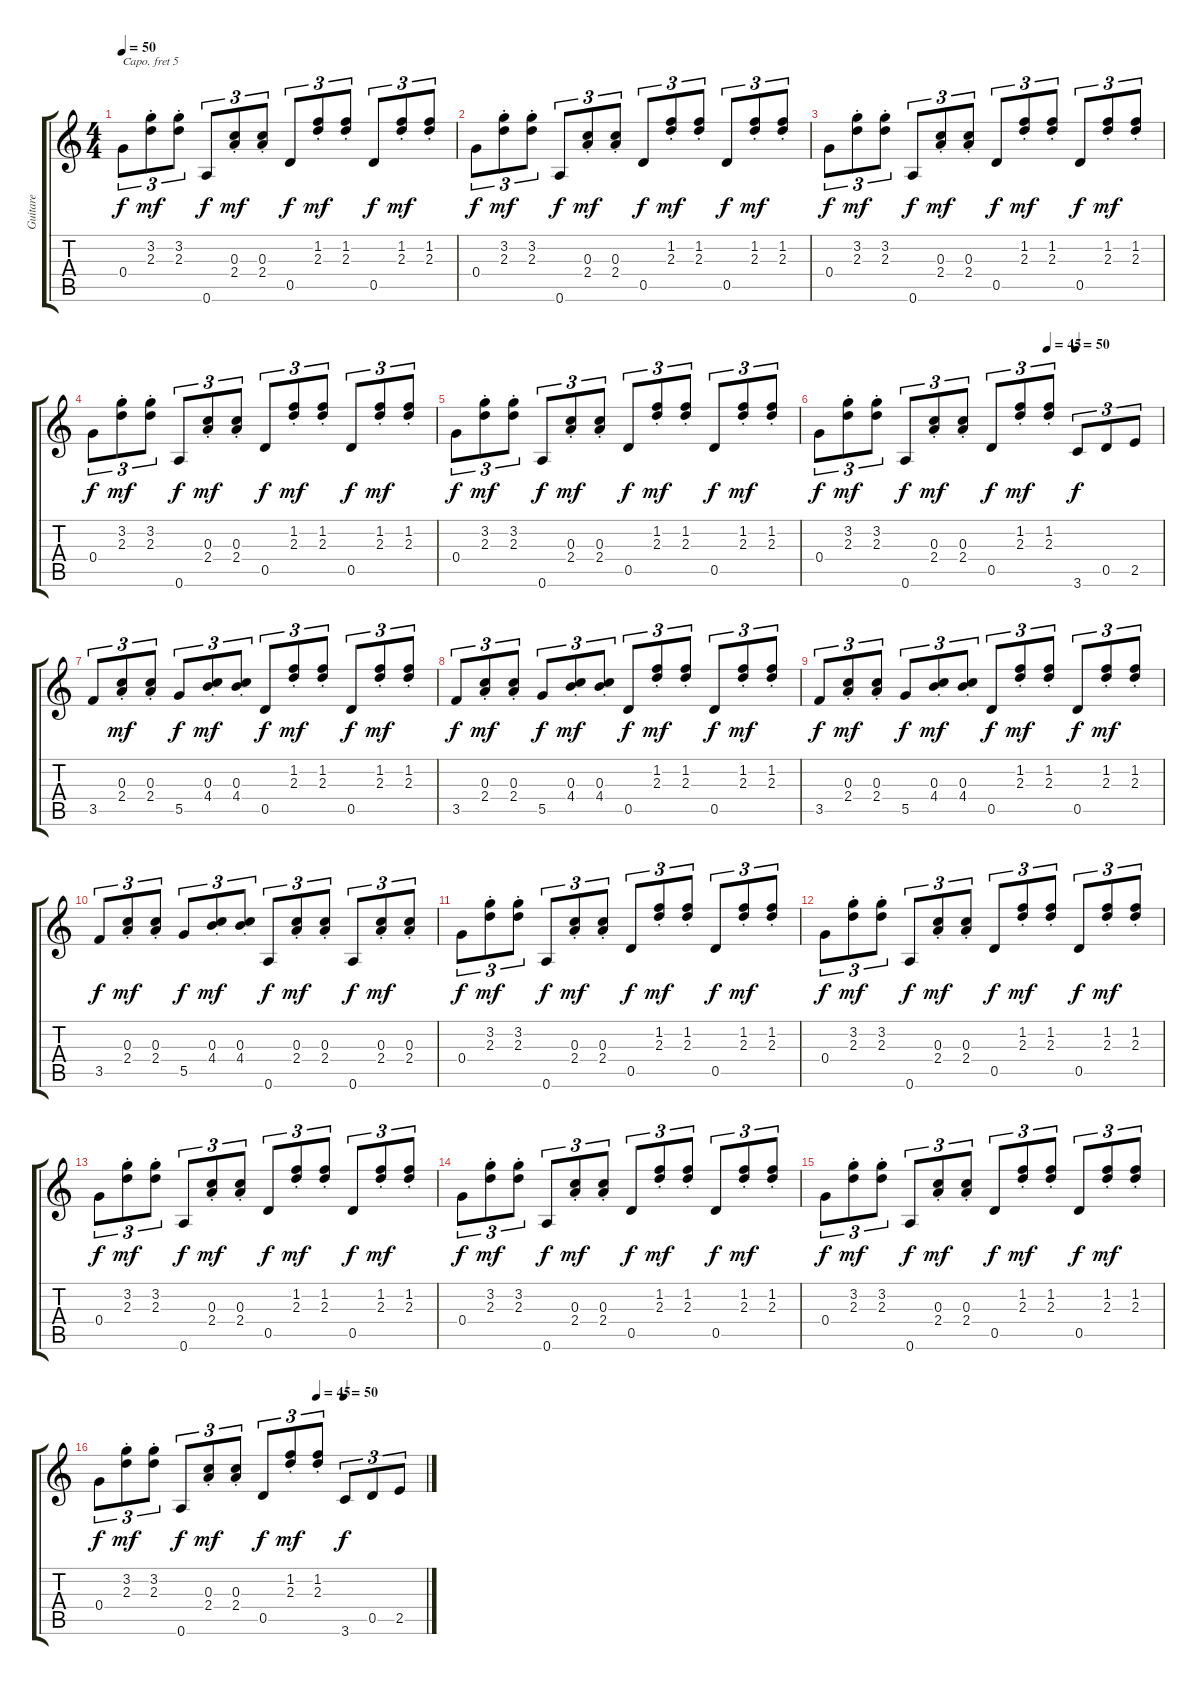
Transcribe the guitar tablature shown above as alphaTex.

\track ("Guitare" "Guitare") {instrument acousticguitarnylon}
\staff {score tabs}
\capo 5
\tuning (E4 B3 G3 D3 A2 E2) {hide}
\ts (4 4)
\tempo 50
\clef g2
\ks c
0.4.8{tu (3 2) dy f instrument acousticguitarnylon} (3.2{st} 2.3).8{tu (3 2) dy mf} (3.2{st} 2.3).8{tu (3 2)} 0.6.8{tu (3 2) dy f} (0.3{st} 2.4).8{tu (3 2) dy mf} (0.3{st} 2.4).8{tu (3 2)} 0.5.8{tu (3 2) dy f} (1.2{st} 2.3).8{tu (3 2) dy mf} (1.2{st} 2.3).8{tu (3 2)} 0.5.8{tu (3 2) dy f} (1.2{st} 2.3).8{tu (3 2) dy mf} (1.2{st} 2.3).8{tu (3 2)} |
0.4.8{tu (3 2) dy f} (3.2{st} 2.3).8{tu (3 2) dy mf} (3.2{st} 2.3).8{tu (3 2)} 0.6.8{tu (3 2) dy f} (0.3{st} 2.4).8{tu (3 2) dy mf} (0.3{st} 2.4).8{tu (3 2)} 0.5.8{tu (3 2) dy f} (1.2{st} 2.3).8{tu (3 2) dy mf} (1.2{st} 2.3).8{tu (3 2)} 0.5.8{tu (3 2) dy f} (1.2{st} 2.3).8{tu (3 2) dy mf} (1.2{st} 2.3).8{tu (3 2)} |
0.4.8{tu (3 2) dy f} (3.2{st} 2.3).8{tu (3 2) dy mf} (3.2{st} 2.3).8{tu (3 2)} 0.6.8{tu (3 2) dy f} (0.3{st} 2.4).8{tu (3 2) dy mf} (0.3{st} 2.4).8{tu (3 2)} 0.5.8{tu (3 2) dy f} (1.2{st} 2.3).8{tu (3 2) dy mf} (1.2{st} 2.3).8{tu (3 2)} 0.5.8{tu (3 2) dy f} (1.2{st} 2.3).8{tu (3 2) dy mf} (1.2{st} 2.3).8{tu (3 2)} |
0.4.8{tu (3 2) dy f} (3.2{st} 2.3).8{tu (3 2) dy mf} (3.2{st} 2.3).8{tu (3 2)} 0.6.8{tu (3 2) dy f} (0.3{st} 2.4).8{tu (3 2) dy mf} (0.3{st} 2.4).8{tu (3 2)} 0.5.8{tu (3 2) dy f} (1.2{st} 2.3).8{tu (3 2) dy mf} (1.2{st} 2.3).8{tu (3 2)} 0.5.8{tu (3 2) dy f} (1.2{st} 2.3).8{tu (3 2) dy mf} (1.2{st} 2.3).8{tu (3 2)} |
0.4.8{tu (3 2) dy f} (3.2{st} 2.3).8{tu (3 2) dy mf} (3.2{st} 2.3).8{tu (3 2)} 0.6.8{tu (3 2) dy f} (0.3{st} 2.4).8{tu (3 2) dy mf} (0.3{st} 2.4).8{tu (3 2)} 0.5.8{tu (3 2) dy f} (1.2{st} 2.3).8{tu (3 2) dy mf} (1.2{st} 2.3).8{tu (3 2)} 0.5.8{tu (3 2) dy f} (1.2{st} 2.3).8{tu (3 2) dy mf} (1.2{st} 2.3).8{tu (3 2)} |
\tempo (45 0.6666666666666666)
\tempo (50 0.75)
0.4.8{tu (3 2) dy f} (3.2{st} 2.3).8{tu (3 2) dy mf} (3.2{st} 2.3).8{tu (3 2)} 0.6.8{tu (3 2) dy f} (0.3{st} 2.4).8{tu (3 2) dy mf} (0.3{st} 2.4).8{tu (3 2)} 0.5.8{tu (3 2) dy f} (1.2{st} 2.3).8{tu (3 2) dy mf} (1.2{st} 2.3).8{tu (3 2)} 3.6.8{tu (3 2) dy f} 0.5.8{tu (3 2)} 2.5.8{tu (3 2)} |
3.5.8{tu (3 2)} (0.3{st} 2.4).8{tu (3 2) dy mf} (0.3{st} 2.4).8{tu (3 2)} 5.5.8{tu (3 2) dy f} (0.3{st} 4.4).8{tu (3 2) dy mf} (0.3{st} 4.4).8{tu (3 2)} 0.5.8{tu (3 2) dy f} (1.2{st} 2.3).8{tu (3 2) dy mf} (1.2{st} 2.3).8{tu (3 2)} 0.5.8{tu (3 2) dy f} (1.2{st} 2.3).8{tu (3 2) dy mf} (1.2{st} 2.3).8{tu (3 2)} |
3.5.8{tu (3 2) dy f} (0.3{st} 2.4).8{tu (3 2) dy mf} (0.3{st} 2.4).8{tu (3 2)} 5.5.8{tu (3 2) dy f} (0.3{st} 4.4).8{tu (3 2) dy mf} (0.3{st} 4.4).8{tu (3 2)} 0.5.8{tu (3 2) dy f} (1.2{st} 2.3).8{tu (3 2) dy mf} (1.2{st} 2.3).8{tu (3 2)} 0.5.8{tu (3 2) dy f} (1.2{st} 2.3).8{tu (3 2) dy mf} (1.2{st} 2.3).8{tu (3 2)} |
3.5.8{tu (3 2) dy f} (0.3{st} 2.4).8{tu (3 2) dy mf} (0.3{st} 2.4).8{tu (3 2)} 5.5.8{tu (3 2) dy f} (0.3{st} 4.4).8{tu (3 2) dy mf} (0.3{st} 4.4).8{tu (3 2)} 0.5.8{tu (3 2) dy f} (1.2{st} 2.3).8{tu (3 2) dy mf} (1.2{st} 2.3).8{tu (3 2)} 0.5.8{tu (3 2) dy f} (1.2{st} 2.3).8{tu (3 2) dy mf} (1.2{st} 2.3).8{tu (3 2)} |
3.5.8{tu (3 2) dy f} (0.3{st} 2.4).8{tu (3 2) dy mf} (0.3{st} 2.4).8{tu (3 2)} 5.5.8{tu (3 2) dy f} (0.3{st} 4.4).8{tu (3 2) dy mf} (0.3{st} 4.4).8{tu (3 2)} 0.6.8{tu (3 2) dy f} (0.3{st} 2.4).8{tu (3 2) dy mf} (0.3{st} 2.4).8{tu (3 2)} 0.6.8{tu (3 2) dy f} (0.3{st} 2.4).8{tu (3 2) dy mf} (0.3{st} 2.4).8{tu (3 2)} |
0.4.8{tu (3 2) dy f} (3.2{st} 2.3).8{tu (3 2) dy mf} (3.2{st} 2.3).8{tu (3 2)} 0.6.8{tu (3 2) dy f} (0.3{st} 2.4).8{tu (3 2) dy mf} (0.3{st} 2.4).8{tu (3 2)} 0.5.8{tu (3 2) dy f} (1.2{st} 2.3).8{tu (3 2) dy mf} (1.2{st} 2.3).8{tu (3 2)} 0.5.8{tu (3 2) dy f} (1.2{st} 2.3).8{tu (3 2) dy mf} (1.2{st} 2.3).8{tu (3 2)} |
0.4.8{tu (3 2) dy f} (3.2{st} 2.3).8{tu (3 2) dy mf} (3.2{st} 2.3).8{tu (3 2)} 0.6.8{tu (3 2) dy f} (0.3{st} 2.4).8{tu (3 2) dy mf} (0.3{st} 2.4).8{tu (3 2)} 0.5.8{tu (3 2) dy f} (1.2{st} 2.3).8{tu (3 2) dy mf} (1.2{st} 2.3).8{tu (3 2)} 0.5.8{tu (3 2) dy f} (1.2{st} 2.3).8{tu (3 2) dy mf} (1.2{st} 2.3).8{tu (3 2)} |
0.4.8{tu (3 2) dy f} (3.2{st} 2.3).8{tu (3 2) dy mf} (3.2{st} 2.3).8{tu (3 2)} 0.6.8{tu (3 2) dy f} (0.3{st} 2.4).8{tu (3 2) dy mf} (0.3{st} 2.4).8{tu (3 2)} 0.5.8{tu (3 2) dy f} (1.2{st} 2.3).8{tu (3 2) dy mf} (1.2{st} 2.3).8{tu (3 2)} 0.5.8{tu (3 2) dy f} (1.2{st} 2.3).8{tu (3 2) dy mf} (1.2{st} 2.3).8{tu (3 2)} |
0.4.8{tu (3 2) dy f} (3.2{st} 2.3).8{tu (3 2) dy mf} (3.2{st} 2.3).8{tu (3 2)} 0.6.8{tu (3 2) dy f} (0.3{st} 2.4).8{tu (3 2) dy mf} (0.3{st} 2.4).8{tu (3 2)} 0.5.8{tu (3 2) dy f} (1.2{st} 2.3).8{tu (3 2) dy mf} (1.2{st} 2.3).8{tu (3 2)} 0.5.8{tu (3 2) dy f} (1.2{st} 2.3).8{tu (3 2) dy mf} (1.2{st} 2.3).8{tu (3 2)} |
0.4.8{tu (3 2) dy f} (3.2{st} 2.3).8{tu (3 2) dy mf} (3.2{st} 2.3).8{tu (3 2)} 0.6.8{tu (3 2) dy f} (0.3{st} 2.4).8{tu (3 2) dy mf} (0.3{st} 2.4).8{tu (3 2)} 0.5.8{tu (3 2) dy f} (1.2{st} 2.3).8{tu (3 2) dy mf} (1.2{st} 2.3).8{tu (3 2)} 0.5.8{tu (3 2) dy f} (1.2{st} 2.3).8{tu (3 2) dy mf} (1.2{st} 2.3).8{tu (3 2)} |
\tempo (45 0.6666666666666666)
\tempo (50 0.75)
0.4.8{tu (3 2) dy f} (3.2{st} 2.3).8{tu (3 2) dy mf} (3.2{st} 2.3).8{tu (3 2)} 0.6.8{tu (3 2) dy f} (0.3{st} 2.4).8{tu (3 2) dy mf} (0.3{st} 2.4).8{tu (3 2)} 0.5.8{tu (3 2) dy f} (1.2{st} 2.3).8{tu (3 2) dy mf} (1.2{st} 2.3).8{tu (3 2)} 3.6.8{tu (3 2) dy f} 0.5.8{tu (3 2)} 2.5.8{tu (3 2)}
